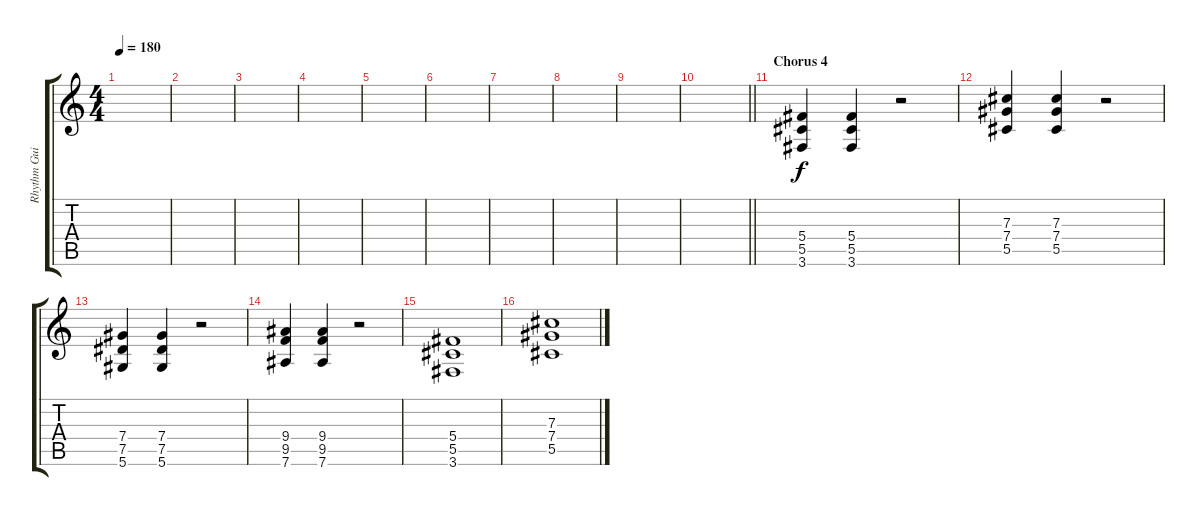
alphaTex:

\track ("Rhythm Guitar" "Rhythm Gui") {instrument distortionguitar}
\staff {score tabs}
\tuning (Eb4 Bb3 Gb3 Db3 Ab2 Eb2) {hide}
\ts (4 4)
\tempo 180
\clef g2
\ks c
|
|
|
|
|
|
|
|
|
\barLineRight lightlight
|
\section ("" "Chorus 4")
(5.4 5.5 3.6).4 (5.4 5.5 3.6).4 r.2 |
(7.3 7.4 5.5).4 (7.3 7.4 5.5).4 r.2 |
(7.4 7.5 5.6).4 (7.4 7.5 5.6).4 r.2 |
(9.4 9.5 7.6).4 (9.4 9.5 7.6).4 r.2 |
(5.4 5.5 3.6).1 |
(7.3 7.4 5.5).1
